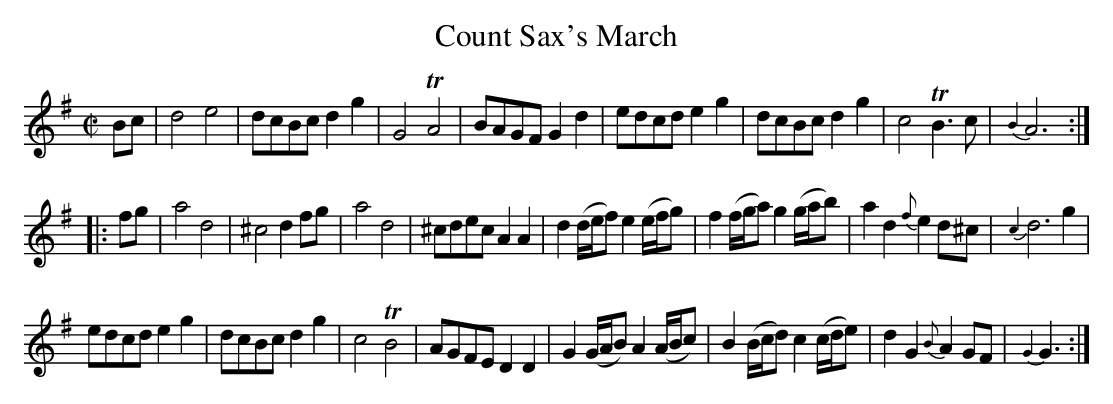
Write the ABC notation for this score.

X:1
T: Count Sax's March
M: C|
L: 1/8
K: G
Bc |\
d4 e4 | dcBc d2g2 |\
G4 TA4 | BAGF G2d2 |\
edcd e2g2 | dcBc d2g2 |\
c4 TB3c | {B2}A6 :|
|: fg |\
a4 d4 | ^c4 d2fg |\
a4 d4 | ^cdec A2A2 |\
d2(d/e/f) e2(e/f/g) | f2(f/g/a) g2(g/a/b) |\
a2d2 {f}e2d^c | {c2}d6 g2 |
edcd e2g2 | dcBc d2g2 |\
c4 TB4 | AGFE D2D2 |\
G2(G/A/B) A2(A/B/c) | B2(B/c/d) c2(c/d/e) |\
d2G2 {B}A2GF | {G2}G3 :|
